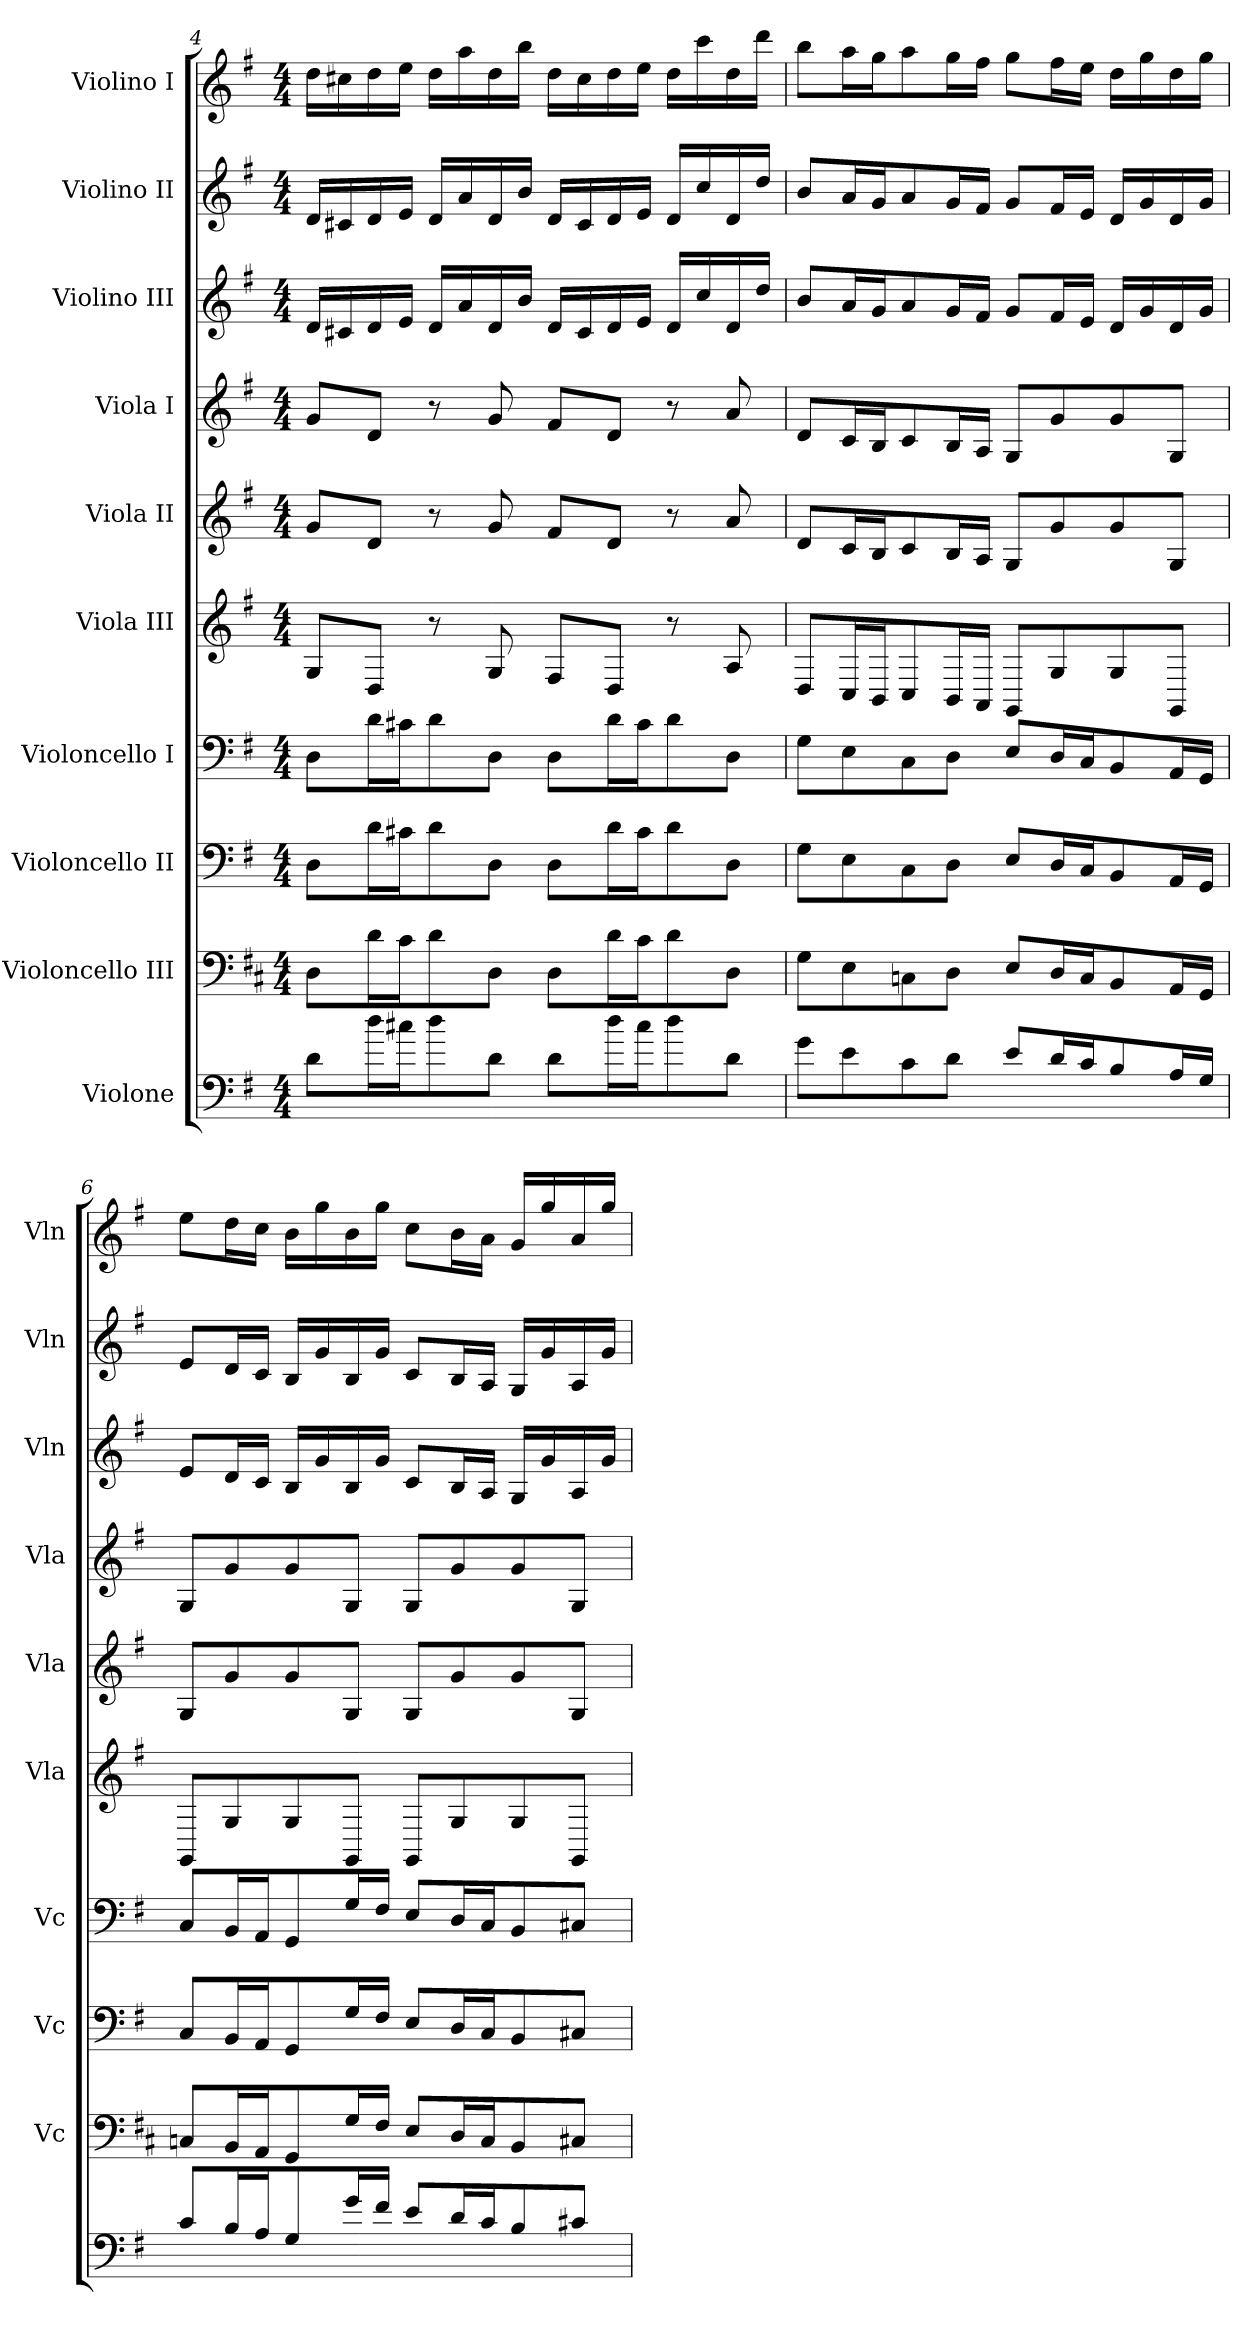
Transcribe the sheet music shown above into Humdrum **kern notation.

**kern	**kern	**kern	**kern	**kern	**kern	**kern	**kern	**kern	**kern
*part10	*part9	*part8	*part7	*part6	*part5	*part4	*part3	*part2	*part1
*staff10	*staff9	*staff8	*staff7	*staff6	*staff5	*staff4	*staff3	*staff2	*staff1
*I"Violone	*I"Violoncello III	*I"Violoncello  II	*I"Violoncello   I	*I"Viola       III	*I"Viola        II	*I"Viola         I	*I"Violino     III	*I"Violino      II	*I"Violino       I
*	*I'Vc	*I'Vc	*I'Vc	*I'Vla	*I'Vla	*I'Vla	*I'Vln	*I'Vln	*I'Vln
!!LO:PB:g=z
*clefF4	*clefF4	*clefF4	*clefF4	*clefG2	*clefG2	*clefG2	*clefG2	*clefG2	*clefG2
*ITrd7c12	*	*	*	*	*	*	*	*	*
*k[f#]	*k[f#c#]	*k[f#]	*k[f#]	*k[f#]	*k[f#]	*k[f#]	*k[f#]	*k[f#]	*k[f#]
*G:	*D:	*G:	*G:	*G:	*G:	*G:	*G:	*G:	*G:
*M4/4	*M4/4	*M4/4	*M4/4	*M4/4	*M4/4	*M4/4	*M4/4	*M4/4	*M4/4
=4	=4	=4	=4	=4	=4	=4	=4	=4	=4
8D\L	8D\L	8D\L	8D\L	8G/L	8g/L	8g/L	16d/LL	16d/LL	16dd\LL
.	.	.	.	.	.	.	16c#X/	16c#X/	16cc#X\
16d\L	16d\L	16d\L	16d\L	8D/J	8d/J	8d/J	16d/	16d/	16dd\
16c#X\J	16c#\J	16c#X\J	16c#X\J	.	.	.	16e/JJ	16e/JJ	16ee\JJ
8d\	8d\	8d\	8d\	8r	8r	8r	16d/LL	16d/LL	16dd\LL
.	.	.	.	.	.	.	16a/	16a/	16aa\
8D\J	8D\J	8D\J	8D\J	8G/	8g/	8g/	16d/	16d/	16dd\
.	.	.	.	.	.	.	16b/JJ	16b/JJ	16bb\JJ
8D\L	8D\L	8D\L	8D\L	8F#/L	8f#/L	8f#/L	16d/LL	16d/LL	16dd\LL
.	.	.	.	.	.	.	16c#/	16c#/	16cc#\
16d\L	16d\L	16d\L	16d\L	8D/J	8d/J	8d/J	16d/	16d/	16dd\
16c#\J	16c#\J	16c#\J	16c#\J	.	.	.	16e/JJ	16e/JJ	16ee\JJ
8d\	8d\	8d\	8d\	8r	8r	8r	16d/LL	16d/LL	16dd\LL
.	.	.	.	.	.	.	16cc/	16cc/	16ccc\
8D\J	8D\J	8D\J	8D\J	8A/	8a/	8a/	16d/	16d/	16dd\
.	.	.	.	.	.	.	16dd/JJ	16dd/JJ	16ddd\JJ
=5	=5	=5	=5	=5	=5	=5	=5	=5	=5
8G\L	8G\L	8G\L	8G\L	8D/L	8d/L	8d/L	8b/L	8b/L	8bb\L
8E\	8E\	8E\	8E\	16C/L	16c/L	16c/L	16a/L	16a/L	16aa\L
.	.	.	.	16BB/J	16B/J	16B/J	16g/J	16g/J	16gg\J
8C\	8Cn\	8C\	8C\	8C/	8c/	8c/	8a/	8a/	8aa\
8D\J	8D\J	8D\J	8D\J	16BB/L	16B/L	16B/L	16g/L	16g/L	16gg\L
.	.	.	.	16AA/JJ	16A/JJ	16A/JJ	16f#/JJ	16f#/JJ	16ff#\JJ
8E/L	8E/L	8E/L	8E/L	8GG/L	8G/L	8G/L	8g/L	8g/L	8gg\L
16D/L	16D/L	16D/L	16D/L	8G/	8g/	8g/	16f#/L	16f#/L	16ff#\L
16C/J	16C/J	16C/J	16C/J	.	.	.	16e/JJ	16e/JJ	16ee\JJ
8BB/	8BB/	8BB/	8BB/	8G/	8g/	8g/	16d/LL	16d/LL	16dd\LL
.	.	.	.	.	.	.	16g/	16g/	16gg\
16AA/L	16AA/L	16AA/L	16AA/L	8GG/J	8G/J	8G/J	16d/	16d/	16dd\
16GG/JJ	16GG/JJ	16GG/JJ	16GG/JJ	.	.	.	16g/JJ	16g/JJ	16gg\JJ
=6	=6	=6	=6	=6	=6	=6	=6	=6	=6
8C/L	8Cn/L	8C/L	8C/L	8GG/L	8G/L	8G/L	8e/L	8e/L	8ee\L
16BB/L	16BB/L	16BB/L	16BB/L	8G/	8g/	8g/	16d/L	16d/L	16dd\L
16AA/J	16AA/J	16AA/J	16AA/J	.	.	.	16c/JJ	16c/JJ	16cc\JJ
8GG/	8GG/	8GG/	8GG/	8G/	8g/	8g/	16B/LL	16B/LL	16b\LL
.	.	.	.	.	.	.	16g/	16g/	16gg\
16G/L	16G/L	16G/L	16G/L	8GG/J	8G/J	8G/J	16B/	16B/	16b\
16F#/JJ	16F#/JJ	16F#/JJ	16F#/JJ	.	.	.	16g/JJ	16g/JJ	16gg\JJ
8E/L	8E/L	8E/L	8E/L	8GG/L	8G/L	8G/L	8c/L	8c/L	8cc\L
16D/L	16D/L	16D/L	16D/L	8G/	8g/	8g/	16B/L	16B/L	16b\L
16C/J	16C/J	16C/J	16C/J	.	.	.	16A/JJ	16A/JJ	16a\JJ
8BB/	8BB/	8BB/	8BB/	8G/	8g/	8g/	16G/LL	16G/LL	16g/LL
.	.	.	.	.	.	.	16g/	16g/	16gg/
8C#X/J	8C#X/J	8C#X/J	8C#X/J	8GG/J	8G/J	8G/J	16A/	16A/	16a/
.	.	.	.	.	.	.	16g/JJ	16g/JJ	16gg/JJ
=	=	=	=	=	=	=	=	=	=
*-	*-	*-	*-	*-	*-	*-	*-	*-	*-
